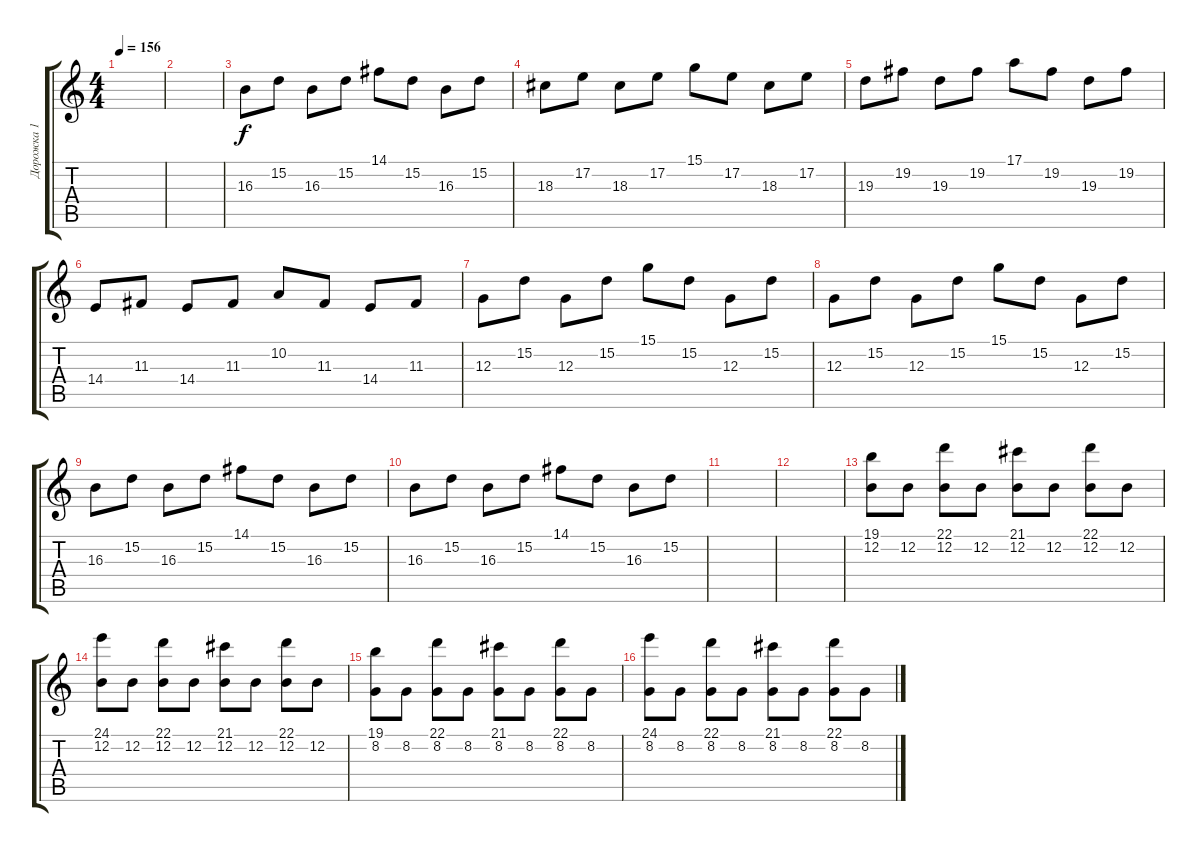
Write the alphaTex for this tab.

\track ("Дорожка 1" "Дорожка 1") {instrument electricgrandpiano}
\staff {score tabs}
\tuning (E4 B3 G3 D3 A2 E2) {hide}
\ts (4 4)
\tempo 156
\clef g2
\ks c
|
|
16.3.8 15.2.8 16.3.8 15.2.8 14.1.8 15.2.8 16.3.8 15.2.8 |
18.3.8 17.2.8 18.3.8 17.2.8 15.1.8 17.2.8 18.3.8 17.2.8 |
19.3.8 19.2.8 19.3.8 19.2.8 17.1.8 19.2.8 19.3.8 19.2.8 |
14.4.8 11.3.8 14.4.8 11.3.8 10.2.8 11.3.8 14.4.8 11.3.8 |
12.3.8 15.2.8 12.3.8 15.2.8 15.1.8 15.2.8 12.3.8 15.2.8 |
12.3.8 15.2.8 12.3.8 15.2.8 15.1.8 15.2.8 12.3.8 15.2.8 |
16.3.8 15.2.8 16.3.8 15.2.8 14.1.8 15.2.8 16.3.8 15.2.8 |
16.3.8 15.2.8 16.3.8 15.2.8 14.1.8 15.2.8 16.3.8 15.2.8 |
|
|
(19.1 12.2).8 12.2.8 (22.1 12.2).8 12.2.8 (21.1 12.2).8 12.2.8 (22.1 12.2).8 12.2.8 |
(24.1 12.2).8 12.2.8 (22.1 12.2).8 12.2.8 (21.1 12.2).8 12.2.8 (22.1 12.2).8 12.2.8 |
(19.1 8.2).8 8.2.8 (22.1 8.2).8 8.2.8 (21.1 8.2).8 8.2.8 (22.1 8.2).8 8.2.8 |
(24.1 8.2).8 8.2.8 (22.1 8.2).8 8.2.8 (21.1 8.2).8 8.2.8 (22.1 8.2).8 8.2.8
